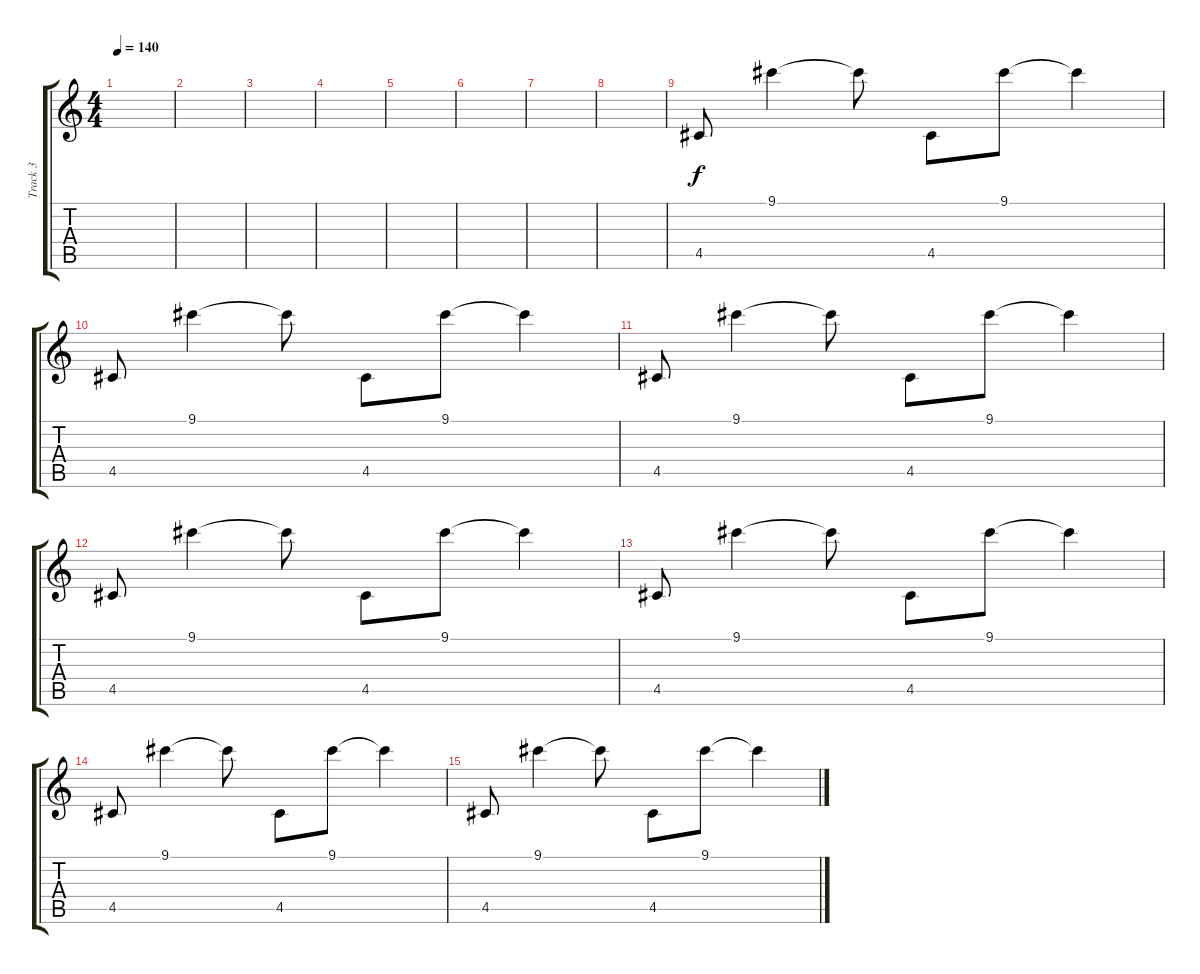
\track ("Track 3" "Track 3") {instrument electricguitarjazz}
\staff {score tabs}
\tuning (E4 B3 G3 D3 A2 E2) {hide}
\ts (4 4)
\tempo 140
\clef g2
\ks c
|
|
|
|
|
|
|
|
4.5.8{volume 6} 9.1.4 9.1{t}.8 4.5.8 9.1.8 9.1{t}.4 |
4.5.8 9.1.4 9.1{t}.8 4.5.8 9.1.8 9.1{t}.4 |
4.5.8 9.1.4 9.1{t}.8 4.5.8 9.1.8 9.1{t}.4 |
4.5.8 9.1.4 9.1{t}.8 4.5.8 9.1.8 9.1{t}.4 |
4.5.8 9.1.4 9.1{t}.8 4.5.8 9.1.8 9.1{t}.4 |
4.5.8 9.1.4 9.1{t}.8 4.5.8 9.1.8 9.1{t}.4 |
4.5.8 9.1.4 9.1{t}.8 4.5.8 9.1.8 9.1{t}.4
